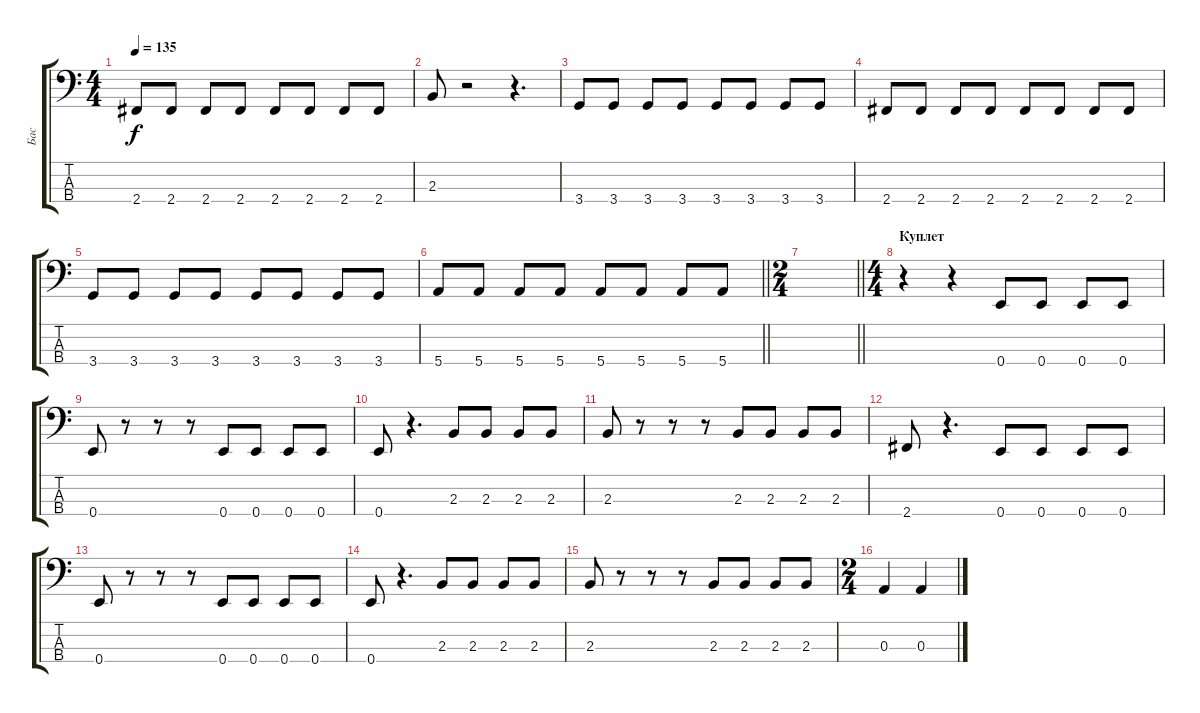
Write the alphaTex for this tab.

\track ("Бас" "Бас") {instrument electricbassfinger}
\staff {score tabs}
\tuning (G2 D2 A1 E1) {hide}
\ts (4 4)
\tempo 135
\clef f4
\ks c
2.4.8{dy f} 2.4.8 2.4.8 2.4.8 2.4.8 2.4.8 2.4.8 2.4.8 |
2.3.8 r.2 r.4{d} |
3.4.8 3.4.8 3.4.8 3.4.8 3.4.8 3.4.8 3.4.8 3.4.8 |
2.4.8 2.4.8 2.4.8 2.4.8 2.4.8 2.4.8 2.4.8 2.4.8 |
3.4.8 3.4.8 3.4.8 3.4.8 3.4.8 3.4.8 3.4.8 3.4.8 |
\barLineRight lightlight
5.4.8 5.4.8 5.4.8 5.4.8 5.4.8 5.4.8 5.4.8 5.4.8 |
\ts (2 4)
\barLineRight lightlight
|
\ts (4 4)
\section ("" "Куплет")
r.4 r.4 0.4.8 0.4.8 0.4.8 0.4.8 |
0.4.8 r.8 r.8 r.8 0.4.8 0.4.8 0.4.8 0.4.8 |
0.4.8 r.4{d} 2.3.8 2.3.8 2.3.8 2.3.8 |
2.3.8 r.8 r.8 r.8 2.3.8 2.3.8 2.3.8 2.3.8 |
2.4.8 r.4{d} 0.4.8 0.4.8 0.4.8 0.4.8 |
0.4.8 r.8 r.8 r.8 0.4.8 0.4.8 0.4.8 0.4.8 |
0.4.8 r.4{d} 2.3.8 2.3.8 2.3.8 2.3.8 |
2.3.8 r.8 r.8 r.8 2.3.8 2.3.8 2.3.8 2.3.8 |
\ts (2 4)
0.3.4 0.3.4
